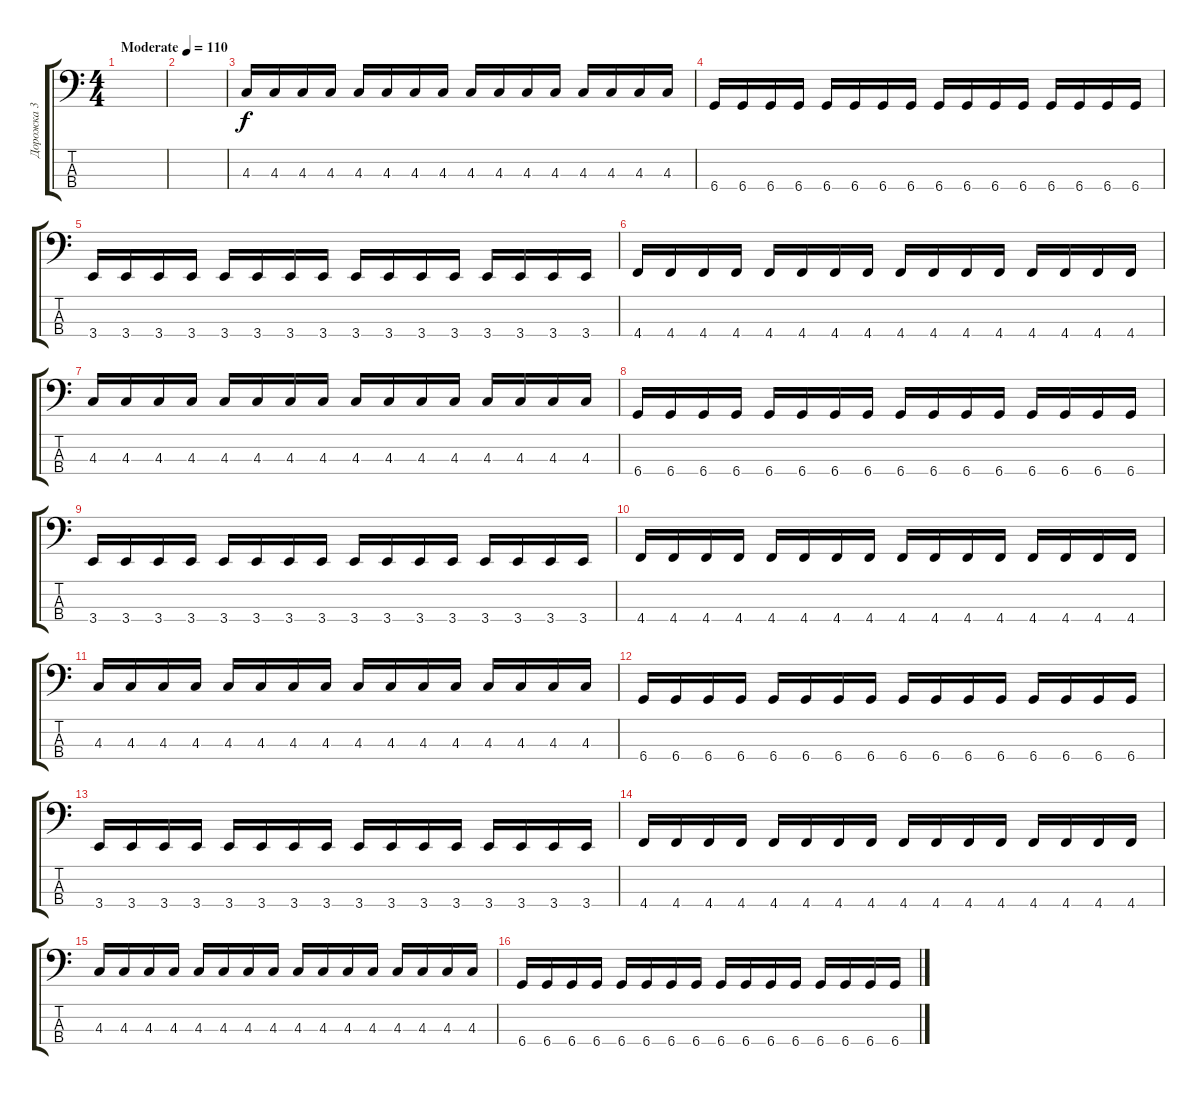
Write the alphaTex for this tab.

\track ("Дорожка 3" "Дорожка 3") {instrument electricbassfinger}
\staff {score tabs}
\tuning (Gb2 Db2 Ab1 Db1) {hide}
\ts (4 4)
\tempo (110 "Moderate")
\clef f4
\ks c
|
|
4.3.16 4.3.16 4.3.16 4.3.16 4.3.16 4.3.16 4.3.16 4.3.16 4.3.16 4.3.16 4.3.16 4.3.16 4.3.16 4.3.16 4.3.16 4.3.16 |
6.4.16 6.4.16 6.4.16 6.4.16 6.4.16 6.4.16 6.4.16 6.4.16 6.4.16 6.4.16 6.4.16 6.4.16 6.4.16 6.4.16 6.4.16 6.4.16 |
3.4.16 3.4.16 3.4.16 3.4.16 3.4.16 3.4.16 3.4.16 3.4.16 3.4.16 3.4.16 3.4.16 3.4.16 3.4.16 3.4.16 3.4.16 3.4.16 |
4.4.16 4.4.16 4.4.16 4.4.16 4.4.16 4.4.16 4.4.16 4.4.16 4.4.16 4.4.16 4.4.16 4.4.16 4.4.16 4.4.16 4.4.16 4.4.16 |
4.3.16 4.3.16 4.3.16 4.3.16 4.3.16 4.3.16 4.3.16 4.3.16 4.3.16 4.3.16 4.3.16 4.3.16 4.3.16 4.3.16 4.3.16 4.3.16 |
6.4.16 6.4.16 6.4.16 6.4.16 6.4.16 6.4.16 6.4.16 6.4.16 6.4.16 6.4.16 6.4.16 6.4.16 6.4.16 6.4.16 6.4.16 6.4.16 |
3.4.16 3.4.16 3.4.16 3.4.16 3.4.16 3.4.16 3.4.16 3.4.16 3.4.16 3.4.16 3.4.16 3.4.16 3.4.16 3.4.16 3.4.16 3.4.16 |
4.4.16 4.4.16 4.4.16 4.4.16 4.4.16 4.4.16 4.4.16 4.4.16 4.4.16 4.4.16 4.4.16 4.4.16 4.4.16 4.4.16 4.4.16 4.4.16 |
4.3.16 4.3.16 4.3.16 4.3.16 4.3.16 4.3.16 4.3.16 4.3.16 4.3.16 4.3.16 4.3.16 4.3.16 4.3.16 4.3.16 4.3.16 4.3.16 |
6.4.16 6.4.16 6.4.16 6.4.16 6.4.16 6.4.16 6.4.16 6.4.16 6.4.16 6.4.16 6.4.16 6.4.16 6.4.16 6.4.16 6.4.16 6.4.16 |
3.4.16 3.4.16 3.4.16 3.4.16 3.4.16 3.4.16 3.4.16 3.4.16 3.4.16 3.4.16 3.4.16 3.4.16 3.4.16 3.4.16 3.4.16 3.4.16 |
4.4.16 4.4.16 4.4.16 4.4.16 4.4.16 4.4.16 4.4.16 4.4.16 4.4.16 4.4.16 4.4.16 4.4.16 4.4.16 4.4.16 4.4.16 4.4.16 |
4.3.16 4.3.16 4.3.16 4.3.16 4.3.16 4.3.16 4.3.16 4.3.16 4.3.16 4.3.16 4.3.16 4.3.16 4.3.16 4.3.16 4.3.16 4.3.16 |
6.4.16 6.4.16 6.4.16 6.4.16 6.4.16 6.4.16 6.4.16 6.4.16 6.4.16 6.4.16 6.4.16 6.4.16 6.4.16 6.4.16 6.4.16 6.4.16
